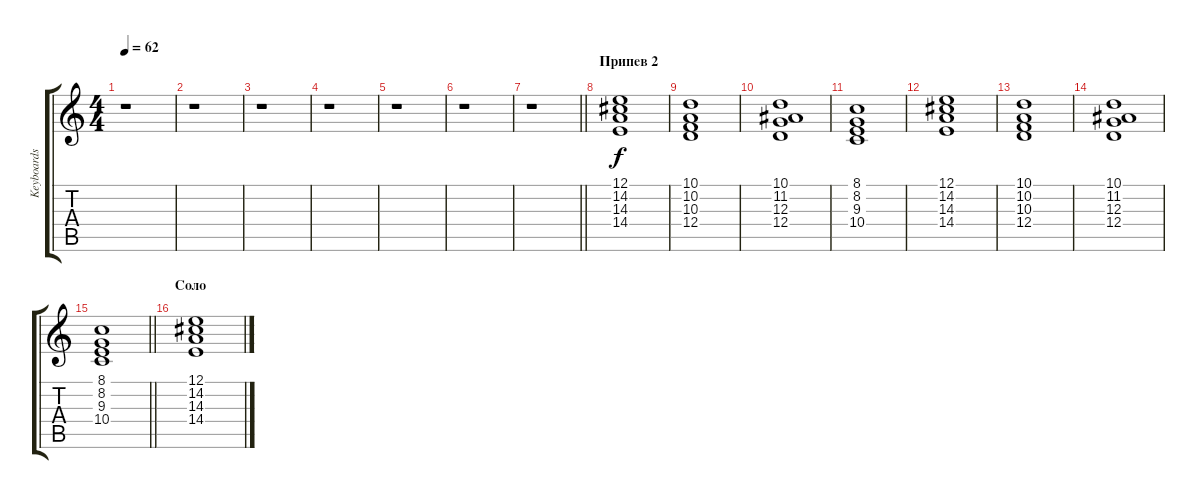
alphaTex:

\track ("Keyboards # 2" "Keyboards ") {instrument synthstrings1}
\staff {score tabs}
\tuning (E4 B3 G3 D3 A2 E2) {hide}
\ts (4 4)
\tempo 62
\clef g2
\ks c
r.1{dy f} |
r.1 |
r.1 |
r.1 |
r.1 |
r.1 |
\barLineRight lightlight
r.1 |
\section ("" "Припев 2")
(12.1 14.2 14.3 14.4).1 |
(10.1 10.2 10.3 12.4).1 |
(10.1 11.2 12.3 12.4).1 |
(8.1 8.2 9.3 10.4).1 |
(12.1 14.2 14.3 14.4).1 |
(10.1 10.2 10.3 12.4).1 |
(10.1 11.2 12.3 12.4).1 |
\barLineRight lightlight
(8.1 8.2 9.3 10.4).1 |
\section ("" "Соло")
(12.1 14.2 14.3 14.4).1
